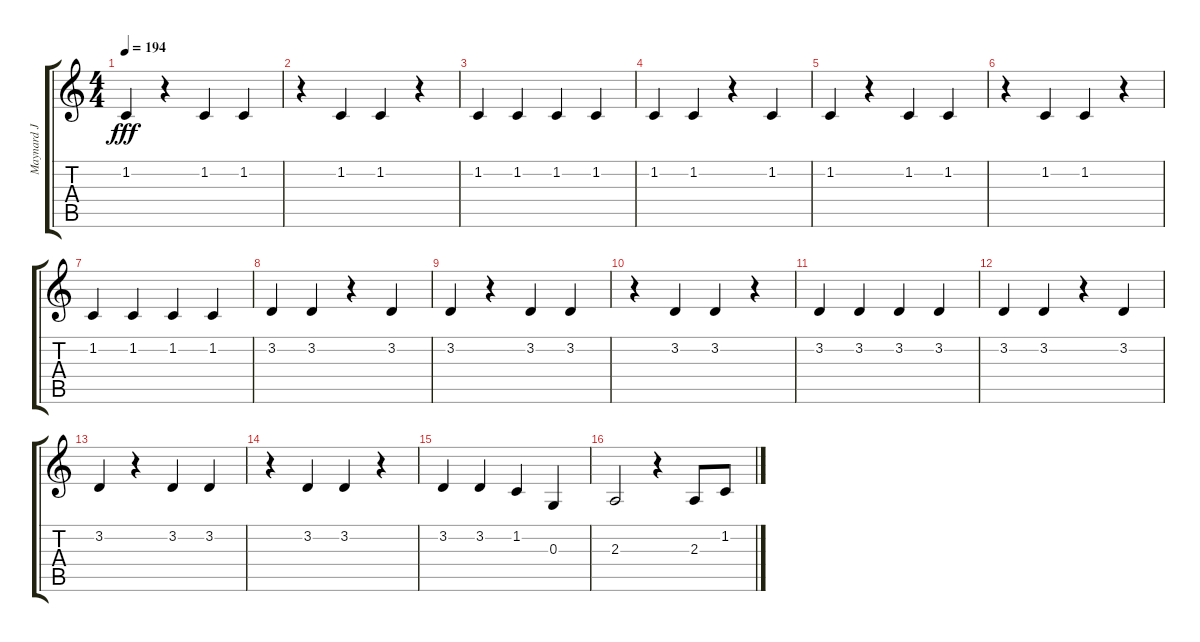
\track ("Maynard J Keenan" "Maynard J ") {instrument stringensemble1}
\staff {score tabs}
\tuning (E4 B3 G3 D3 A2 E2) {hide}
\ts (4 4)
\tempo 194
\clef g2
\ks c
1.2.4{dy fff} r.4 1.2.4 1.2.4 |
r.4 1.2.4 1.2.4 r.4 |
1.2.4 1.2.4 1.2.4 1.2.4 |
1.2.4 1.2.4 r.4 1.2.4 |
1.2.4 r.4 1.2.4 1.2.4 |
r.4 1.2.4 1.2.4 r.4 |
1.2.4 1.2.4 1.2.4 1.2.4 |
3.2.4 3.2.4 r.4 3.2.4 |
3.2.4 r.4 3.2.4 3.2.4 |
r.4 3.2.4 3.2.4 r.4 |
3.2.4 3.2.4 3.2.4 3.2.4 |
3.2.4 3.2.4 r.4 3.2.4 |
3.2.4 r.4 3.2.4 3.2.4 |
r.4 3.2.4 3.2.4 r.4 |
3.2.4 3.2.4 1.2.4 0.3.4 |
2.3.2 r.4 2.3.8 1.2.8
